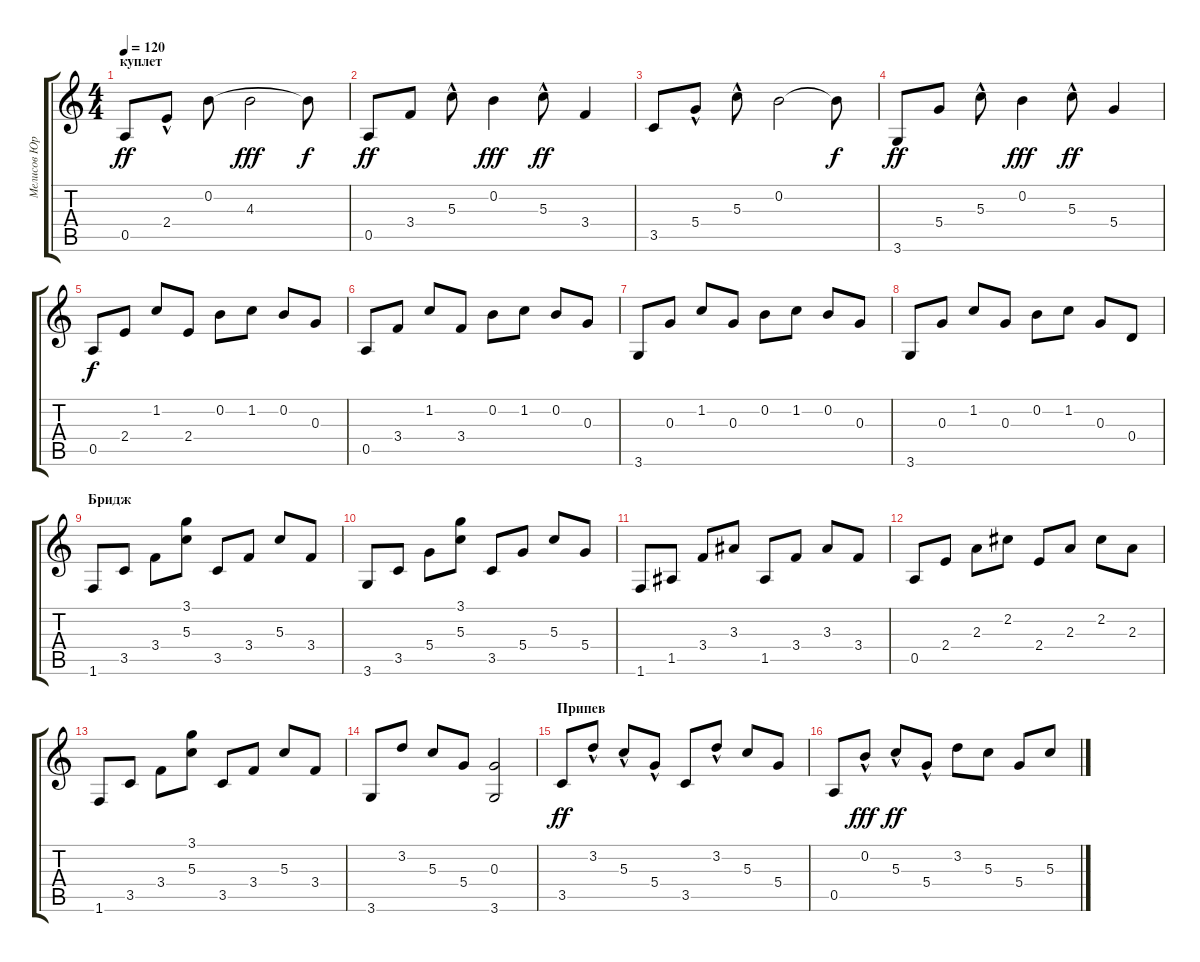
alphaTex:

\track ("Мелисов Юрий" "Мелисов Юр") {instrument acousticguitarsteel}
\staff {score tabs}
\tuning (E4 B3 G3 D3 A2 E2) {hide}
\ts (4 4)
\section ("" "куплет")
\tempo 120
\clef g2
\ks c
0.5.8{dy ff} 2.4{hac}.8 0.2.8 4.3.2{dy fff} 0.2{t}.8{dy f} |
0.5.8{dy ff} 3.4.8 5.3{hac}.8 0.2.4{dy fff} 5.3{hac}.8{dy ff} 3.4.4 |
3.5.8 5.4{hac}.8 5.3{hac}.8 0.2.2 0.2{t}.8{dy f} |
3.6.8{dy ff} 5.4.8 5.3{hac}.8 0.2.4{dy fff} 5.3{hac}.8{dy ff} 5.4.4 |
0.5.8{dy f} 2.4.8 1.2.8 2.4.8 0.2.8 1.2.8 0.2.8 0.3.8 |
0.5.8 3.4.8 1.2.8 3.4.8 0.2.8 1.2.8 0.2.8 0.3.8 |
3.6.8 0.3.8 1.2.8 0.3.8 0.2.8 1.2.8 0.2.8 0.3.8 |
3.6.8 0.3.8 1.2.8 0.3.8 0.2.8 1.2.8 0.3.8 0.4.8 |
\section ("" "Бридж")
1.6.8 3.5.8 3.4.8 (3.1 5.3).8 3.5.8 3.4.8 5.3.8 3.4.8 |
3.6.8 3.5.8 5.4.8 (3.1 5.3).8 3.5.8 5.4.8 5.3.8 5.4.8 |
1.6.8 1.5.8 3.4.8 3.3.8 1.5.8 3.4.8 3.3.8 3.4.8 |
0.5.8 2.4.8 2.3.8 2.2.8 2.4.8 2.3.8 2.2.8 2.3.8 |
1.6.8 3.5.8 3.4.8 (3.1 5.3).8 3.5.8 3.4.8 5.3.8 3.4.8 |
3.6.8 3.2.8 5.3.8 5.4.8 (0.3 3.6).2 |
\section ("" "Припев")
3.5.8{dy ff} 3.2{hac}.8 5.3{hac}.8 5.4{hac}.8 3.5.8 3.2{hac}.8 5.3.8 5.4.8 |
0.5.8 0.2{hac}.8{dy fff} 5.3{hac}.8{dy ff} 5.4{hac}.8 3.2.8 5.3.8 5.4.8 5.3.8
